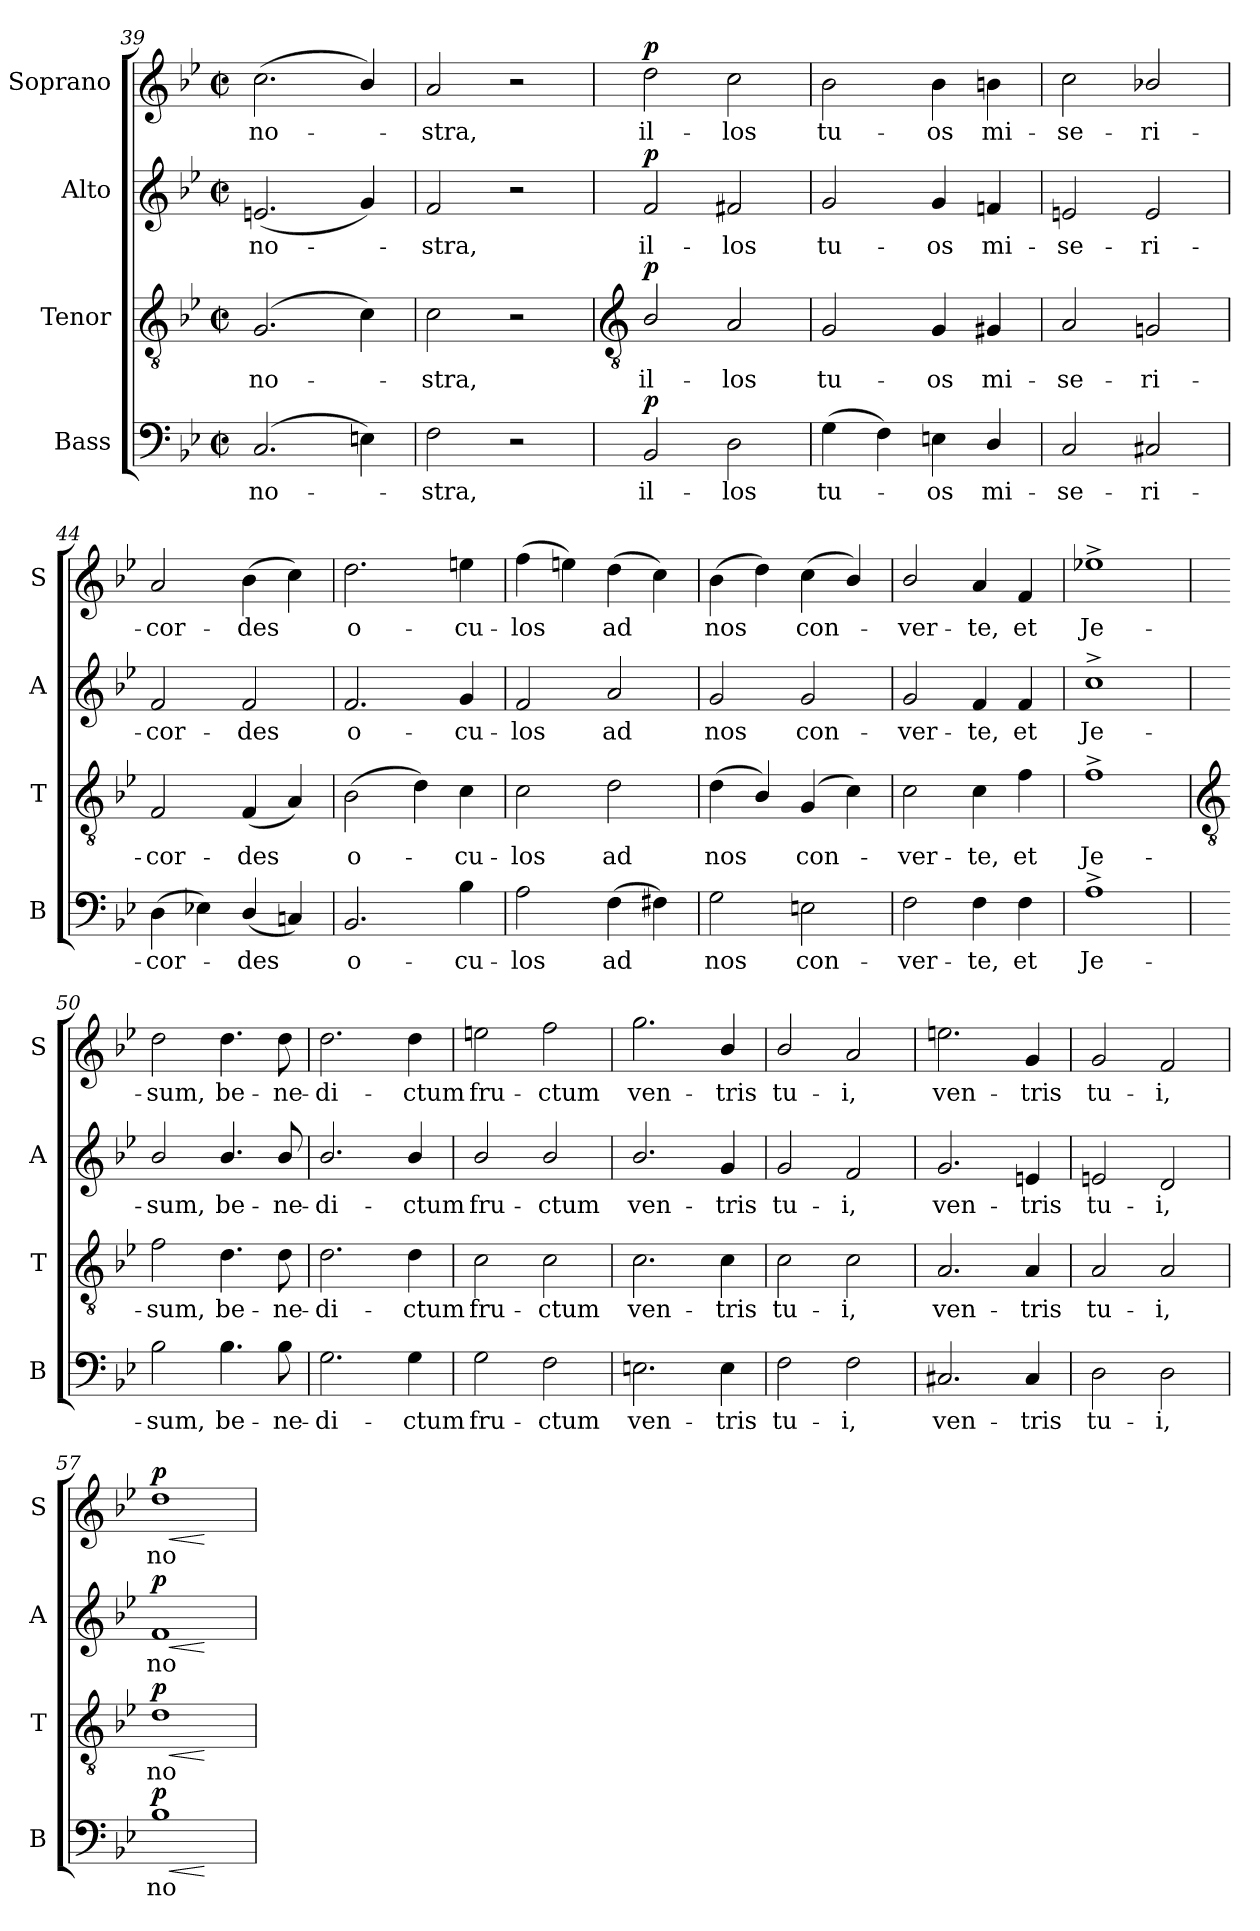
**kern	**text	**dynam	**kern	**text	**dynam	**kern	**text	**dynam	**kern	**text	**dynam
*part4	*part4	*part4	*part3	*part3	*part3	*part2	*part2	*part2	*part1	*part1	*part1
*staff4	*staff4	*staff4	*staff3	*staff3	*staff3	*staff2	*staff2	*staff2	*staff1	*staff1	*staff1
*I"Bass	*	*	*I"Tenor	*	*	*I"Alto	*	*	*I"Soprano	*	*
*I'B	*	*	*I'T	*	*	*I'A	*	*	*I'S	*	*
*clefF4	*	*	*clefGv2	*	*	*clefG2	*	*	*clefG2	*	*
*k[b-e-]	*	*	*k[b-e-]	*	*	*k[b-e-]	*	*	*k[b-e-]	*	*
*B-:	*	*	*B-:	*	*	*B-:	*	*	*B-:	*	*
*M2/2	*	*	*M2/2	*	*	*M2/2	*	*	*M2/2	*	*
*met(c|)	*	*	*met(c|)	*	*	*met(c|)	*	*	*met(c|)	*	*
=39	=39	=39	=39	=39	=39	=39	=39	=39	=39	=39	=39
!	!LO:LY:b	!	!	!LO:LY:b	!	!	!LO:LY:b	!	!	!LO:LY:b	!
(<2.C	no-	.	(<2.G	no-	.	(<2.en	no-	.	(<2.cc	no-	.
4En)	.	.	4c)	.	.	4g)	.	.	4b-/)	.	.
=40	=40	=40	=40	=40	=40	=40	=40	=40	=40	=40	=40
!	!LO:LY:b	!	!	!LO:LY:b	!	!	!LO:LY:b	!	!	!LO:LY:b	!
2F	stra,	.	2c	stra,	.	2f	stra,	.	2a	stra,	.
2r	.	.	2r	.	.	2r	.	.	2r	.	.
!!LO:LB:g=z
=41	=41	=41	=41	=41	=41	=41	=41	=41	=41	=41	=41
*	*	*	*clefGv2	*	*	*	*	*	*	*	*
!	!LO:LY:b	!LO:DY:b	!	!LO:LY:b	!LO:DY:b	!	!LO:LY:b	!LO:DY:b	!	!LO:LY:b	!LO:DY:b
2BB-	il-	p	2B-/	il-	p	2f	il-	p	2dd	il-	p
!	!LO:LY:b	!	!	!LO:LY:b	!	!	!LO:LY:b	!	!	!LO:LY:b	!
2D	-los	.	2A	-los	.	2f#X	-los	.	2cc	-los	.
=42	=42	=42	=42	=42	=42	=42	=42	=42	=42	=42	=42
!	!LO:LY:b	!	!	!LO:LY:b	!	!	!LO:LY:b	!	!	!LO:LY:b	!
(>4G	tu-	.	2G	tu-	.	2g	tu-	.	2b-	tu-	.
4F)	.	.	.	.	.	.	.	.	.	.	.
!	!LO:LY:b	!	!	!LO:LY:b	!	!	!LO:LY:b	!	!	!LO:LY:b	!
4En	os	.	4G	-os	.	4g	-os	.	4b-	-os	.
!	!LO:LY:b	!	!	!LO:LY:b	!	!	!LO:LY:b	!	!	!LO:LY:b	!
4D/	mi-	.	4G#X	mi-	.	4fn	mi-	.	4bn	mi-	.
=43	=43	=43	=43	=43	=43	=43	=43	=43	=43	=43	=43
!	!LO:LY:b	!	!	!LO:LY:b	!	!	!LO:LY:b	!	!	!LO:LY:b	!
2C	-se-	.	2A	-se-	.	2en	-se-	.	2cc	-se-	.
!	!LO:LY:b	!	!	!LO:LY:b	!	!	!LO:LY:b	!	!	!LO:LY:b	!
2C#X	-ri-	.	2Gn	-ri-	.	2e	-ri-	.	2b-X/	-ri-	.
=44	=44	=44	=44	=44	=44	=44	=44	=44	=44	=44	=44
!	!LO:LY:b	!	!	!LO:LY:b	!	!	!LO:LY:b	!	!	!LO:LY:b	!
(>4D	-cor-	.	2F	-cor-	.	2f	-cor-	.	2a	-cor-	.
4E-X)	.	.	.	.	.	.	.	.	.	.	.
!	!LO:LY:b	!	!	!LO:LY:b	!	!	!LO:LY:b	!	!	!LO:LY:b	!
(<4D/	des	.	(<4F	-des	.	2f	-des	.	(>4b-	-des	.
4Cn)	.	.	4A)	.	.	.	.	.	4cc)	.	.
=45	=45	=45	=45	=45	=45	=45	=45	=45	=45	=45	=45
!	!LO:LY:b	!	!	!LO:LY:b	!	!	!LO:LY:b	!	!	!LO:LY:b	!
2.BB-	o-	.	(>2B-	o-	.	2.f	o-	.	2.dd	o-	.
.	.	.	4d)	.	.	.	.	.	.	.	.
!	!LO:LY:b	!	!	!LO:LY:b	!	!	!LO:LY:b	!	!	!LO:LY:b	!
4B-	-cu-	.	4c	cu-	.	4g	-cu-	.	4een	-cu-	.
=46	=46	=46	=46	=46	=46	=46	=46	=46	=46	=46	=46
!	!LO:LY:b	!	!	!LO:LY:b	!	!	!LO:LY:b	!	!	!LO:LY:b	!
2A	-los	.	2c	-los	.	2f	-los	.	(>4ff	-los	.
.	.	.	.	.	.	.	.	.	4een)	.	.
!	!LO:LY:b	!	!	!LO:LY:b	!	!	!LO:LY:b	!	!	!LO:LY:b	!
(>4F	ad	.	2d	ad	.	2a	ad	.	(>4dd	ad	.
4F#X)	.	.	.	.	.	.	.	.	4cc)	.	.
=47	=47	=47	=47	=47	=47	=47	=47	=47	=47	=47	=47
!	!LO:LY:b	!	!	!LO:LY:b	!	!	!LO:LY:b	!	!	!LO:LY:b	!
2G	nos	.	(<4d	nos	.	2g	nos	.	(>4b-	nos	.
.	.	.	4B-/)	.	.	.	.	.	4dd)	.	.
!	!LO:LY:b	!	!	!LO:LY:b	!	!	!LO:LY:b	!	!	!LO:LY:b	!
2En	con-	.	(<4G	con-	.	2g	con-	.	(<4cc	con-	.
.	.	.	4c)	.	.	.	.	.	4b-/)	.	.
=48	=48	=48	=48	=48	=48	=48	=48	=48	=48	=48	=48
!	!LO:LY:b	!	!	!LO:LY:b	!	!	!LO:LY:b	!	!	!LO:LY:b	!
2F	-ver-	.	2c	ver-	.	2g	-ver-	.	2b-/	ver-	.
!	!LO:LY:b	!	!	!LO:LY:b	!	!	!LO:LY:b	!	!	!LO:LY:b	!
4F	-te,	.	4c	-te,	.	4f	-te,	.	4a	-te,	.
!	!LO:LY:b	!	!	!LO:LY:b	!	!	!LO:LY:b	!	!	!LO:LY:b	!
4F	et	.	4f	et	.	4f	et	.	4f	et	.
=49	=49	=49	=49	=49	=49	=49	=49	=49	=49	=49	=49
!	!LO:LY:b	!	!	!LO:LY:b	!	!	!LO:LY:b	!	!	!LO:LY:b	!
1A^	Je-	.	1f^	Je-	.	1cc^	Je-	.	1ee-X^	Je-	.
!!LO:LB:g=z
=50	=50	=50	=50	=50	=50	=50	=50	=50	=50	=50	=50
*	*	*	*clefGv2	*	*	*	*	*	*	*	*
!	!LO:LY:b	!	!	!LO:LY:b	!	!	!LO:LY:b	!	!	!LO:LY:b	!
2B-	-sum,	.	2f	-sum,	.	2b-/	-sum,	.	2dd	-sum,	.
!	!LO:LY:b	!	!	!LO:LY:b	!	!	!LO:LY:b	!	!	!LO:LY:b	!
4.B-	be-	.	4.d	be-	.	4.b-/	be-	.	4.dd	be-	.
!	!LO:LY:b	!	!	!LO:LY:b	!	!	!LO:LY:b	!	!	!LO:LY:b	!
8B-	-ne-	.	8d	-ne-	.	8b-/	-ne-	.	8dd	-ne-	.
=51	=51	=51	=51	=51	=51	=51	=51	=51	=51	=51	=51
!	!LO:LY:b	!	!	!LO:LY:b	!	!	!LO:LY:b	!	!	!LO:LY:b	!
2.G	-di-	.	2.d	-di-	.	2.b-/	-di-	.	2.dd	-di-	.
!	!LO:LY:b	!	!	!LO:LY:b	!	!	!LO:LY:b	!	!	!LO:LY:b	!
4G	-ctum	.	4d	-ctum	.	4b-/	-ctum	.	4dd	-ctum	.
=52	=52	=52	=52	=52	=52	=52	=52	=52	=52	=52	=52
!	!LO:LY:b	!	!	!LO:LY:b	!	!	!LO:LY:b	!	!	!LO:LY:b	!
2G	fru-	.	2c	fru-	.	2b-/	fru-	.	2een	fru-	.
!	!LO:LY:b	!	!	!LO:LY:b	!	!	!LO:LY:b	!	!	!LO:LY:b	!
2F	-ctum	.	2c	-ctum	.	2b-/	-ctum	.	2ff	-ctum	.
=53	=53	=53	=53	=53	=53	=53	=53	=53	=53	=53	=53
!	!LO:LY:b	!	!	!LO:LY:b	!	!	!LO:LY:b	!	!	!LO:LY:b	!
2.En	ven-	.	2.c	ven-	.	2.b-/	ven-	.	2.gg	ven-	.
!	!LO:LY:b	!	!	!LO:LY:b	!	!	!LO:LY:b	!	!	!LO:LY:b	!
4E	-tris	.	4c	-tris	.	4g	-tris	.	4b-/	-tris	.
=54	=54	=54	=54	=54	=54	=54	=54	=54	=54	=54	=54
!	!LO:LY:b	!	!	!LO:LY:b	!	!	!LO:LY:b	!	!	!LO:LY:b	!
2F	tu-	.	2c	tu-	.	2g	tu-	.	2b-/	tu-	.
!	!LO:LY:b	!	!	!LO:LY:b	!	!	!LO:LY:b	!	!	!LO:LY:b	!
2F	-i,	.	2c	-i,	.	2f	-i,	.	2a	-i,	.
=55	=55	=55	=55	=55	=55	=55	=55	=55	=55	=55	=55
!	!LO:LY:b	!	!	!LO:LY:b	!	!	!LO:LY:b	!	!	!LO:LY:b	!
2.C#X	ven-	.	2.A	ven-	.	2.g	ven-	.	2.een	ven-	.
!	!LO:LY:b	!	!	!LO:LY:b	!	!	!LO:LY:b	!	!	!LO:LY:b	!
4C#	-tris	.	4A	-tris	.	4en	-tris	.	4g	-tris	.
=56	=56	=56	=56	=56	=56	=56	=56	=56	=56	=56	=56
!	!LO:LY:b	!	!	!LO:LY:b	!	!	!LO:LY:b	!	!	!LO:LY:b	!
2D	tu-	.	2A	tu-	.	2en	tu-	.	2g	tu-	.
!	!LO:LY:b	!	!	!LO:LY:b	!	!	!LO:LY:b	!	!	!LO:LY:b	!
2D	-i,	.	2A	-i,	.	2d	-i,	.	2f	-i,	.
=57	=57	=57	=57	=57	=57	=57	=57	=57	=57	=57	=57
!	!LO:LY:b	!LO:HP:b	!	!LO:LY:b	!LO:HP:b	!	!LO:LY:b	!LO:HP:b	!	!LO:LY:b	!LO:HP:b
!	!	!LO:DY:n=1:b	!	!	!LO:DY:n=1:b	!	!	!LO:DY:n=1:b	!	!	!LO:DY:n=1:b
1B-	no-	< p	1d	no-	< p	1f	no-	< p	1dd	no-	< p
.	.	[	.	.	[	.	.	[	.	.	[
=	=	=	=	=	=	=	=	=	=	=	=
*-	*-	*-	*-	*-	*-	*-	*-	*-	*-	*-	*-
